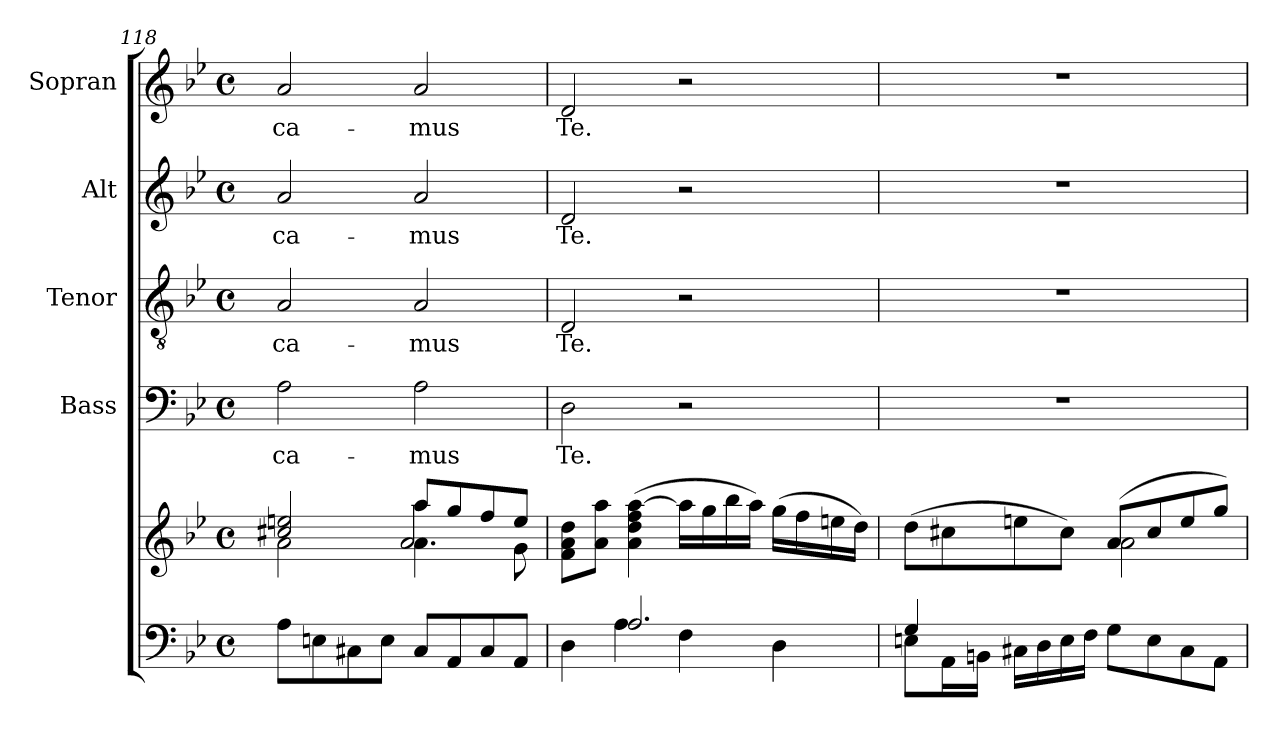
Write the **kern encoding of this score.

**kern	**kern	**kern	**text	**kern	**text	**kern	**text	**kern	**text
*part5	*part5	*part4	*part4	*part3	*part3	*part2	*part2	*part1	*part1
*staff6	*staff5	*staff4	*staff4	*staff3	*staff3	*staff2	*staff2	*staff1	*staff1
*	*	*I"Bass	*	*I"Tenor	*	*I"Alt	*	*I"Sopran	*
*	*	*I'B.	*	*I'T.	*	*I'A.	*	*I'S.	*
!!LO:LB:g=z
*clefF4	*clefG2	*clefF4	*	*clefGv2	*	*clefG2	*	*clefG2	*
*k[b-e-]	*k[b-e-]	*k[b-e-]	*	*k[b-e-]	*	*k[b-e-]	*	*k[b-e-]	*
*B-:	*B-:	*B-:	*	*B-:	*	*B-:	*	*B-:	*
*M4/4	*M4/4	*M4/4	*	*M4/4	*	*M4/4	*	*M4/4	*
*met(c)	*met(c)	*met(c)	*	*met(c)	*	*met(c)	*	*met(c)	*
=118	=118	=118	=118	=118	=118	=118	=118	=118	=118
*	*^	*	*	*	*	*	*	*	*
*	*	*^	*	*	*	*	*	*	*	*
!	!	!	!	!	!LO:LY:b	!	!LO:LY:b	!	!LO:LY:b	!	!LO:LY:b
8A\L	2cc#X/ 2een/	2a\	2ryy	2A\	-ca-	2A/	-ca-	2a/	-ca-	2a/	-ca-
8En\	.	.	.	.	.	.	.	.	.	.	.
8C#X\	.	.	.	.	.	.	.	.	.	.	.
8E\J	.	.	.	.	.	.	.	.	.	.	.
!	!	!	!	!	!LO:LY:b	!	!LO:LY:b	!	!LO:LY:b	!	!LO:LY:b
8C#/L	8aa/L	4.a\	2a/	2A\	-mus	2A/	-mus	2a/	-mus	2a/	-mus
8AA/	8gg/	.	.	.	.	.	.	.	.	.	.
8C#/	8ff/	.	.	.	.	.	.	.	.	.	.
8AA/J	8ee/J	8g\	.	.	.	.	.	.	.	.	.
*	*	*v	*v	*	*	*	*	*	*	*	*
=119	=119	=119	=119	=119	=119	=119	=119	=119	=119	=119
*^	*	*	*	*	*	*	*	*	*	*
!	!	!	!	!	!LO:LY:b	!	!LO:LY:b	!	!LO:LY:b	!	!LO:LY:b
*	*	*v	*v	*	*	*	*	*	*	*	*
4ryy	4D\	8f\ 8a\ 8dd\L	2D\	Te.	2D/	Te.	2d/	Te.	2d/	Te.
.	.	8a\ 8aa\J	.	.	.	.	.	.	.	.
2.A/	4A\	(>4a\ 4dd\ 4ff\ [4aa\	.	.	.	.	.	.	.	.
.	4F\	16aa\LL]	2r	.	2r	.	2r	.	2r	.
.	.	16gg\	.	.	.	.	.	.	.	.
.	.	16bb-\	.	.	.	.	.	.	.	.
.	.	16aa\JJ)	.	.	.	.	.	.	.	.
.	4D\	(>16gg\LL	.	.	.	.	.	.	.	.
.	.	16ff\	.	.	.	.	.	.	.	.
.	.	16een\	.	.	.	.	.	.	.	.
.	.	16dd\JJ)	.	.	.	.	.	.	.	.
=120	=120	=120	=120	=120	=120	=120	=120	=120	=120	=120
*	*	*^	*	*	*	*	*	*	*	*
4G/	8En\L	(>8dd\L	2ryy	1r	.	1r	.	1r	.	1r	.
.	16AA\L	8cc#X\	.	.	.	.	.	.	.	.	.
.	16BBn\JJ	.	.	.	.	.	.	.	.	.	.
2.ryy	16C#X\LL	8een\	.	.	.	.	.	.	.	.	.
.	16D\	.	.	.	.	.	.	.	.	.	.
.	16E\	8cc#\J)	.	.	.	.	.	.	.	.	.
.	16F\JJ	.	.	.	.	.	.	.	.	.	.
.	8G\L	(>8a/L	2a\	.	.	.	.	.	.	.	.
.	8E\	8cc#/	.	.	.	.	.	.	.	.	.
.	8C#\	8ee/	.	.	.	.	.	.	.	.	.
.	8AA\J	8gg/J)	.	.	.	.	.	.	.	.	.
*v	*v	*	*	*	*	*	*	*	*	*	*
*	*v	*v	*	*	*	*	*	*	*	*
=	=	=	=	=	=	=	=	=	=
*-	*-	*-	*-	*-	*-	*-	*-	*-	*-
